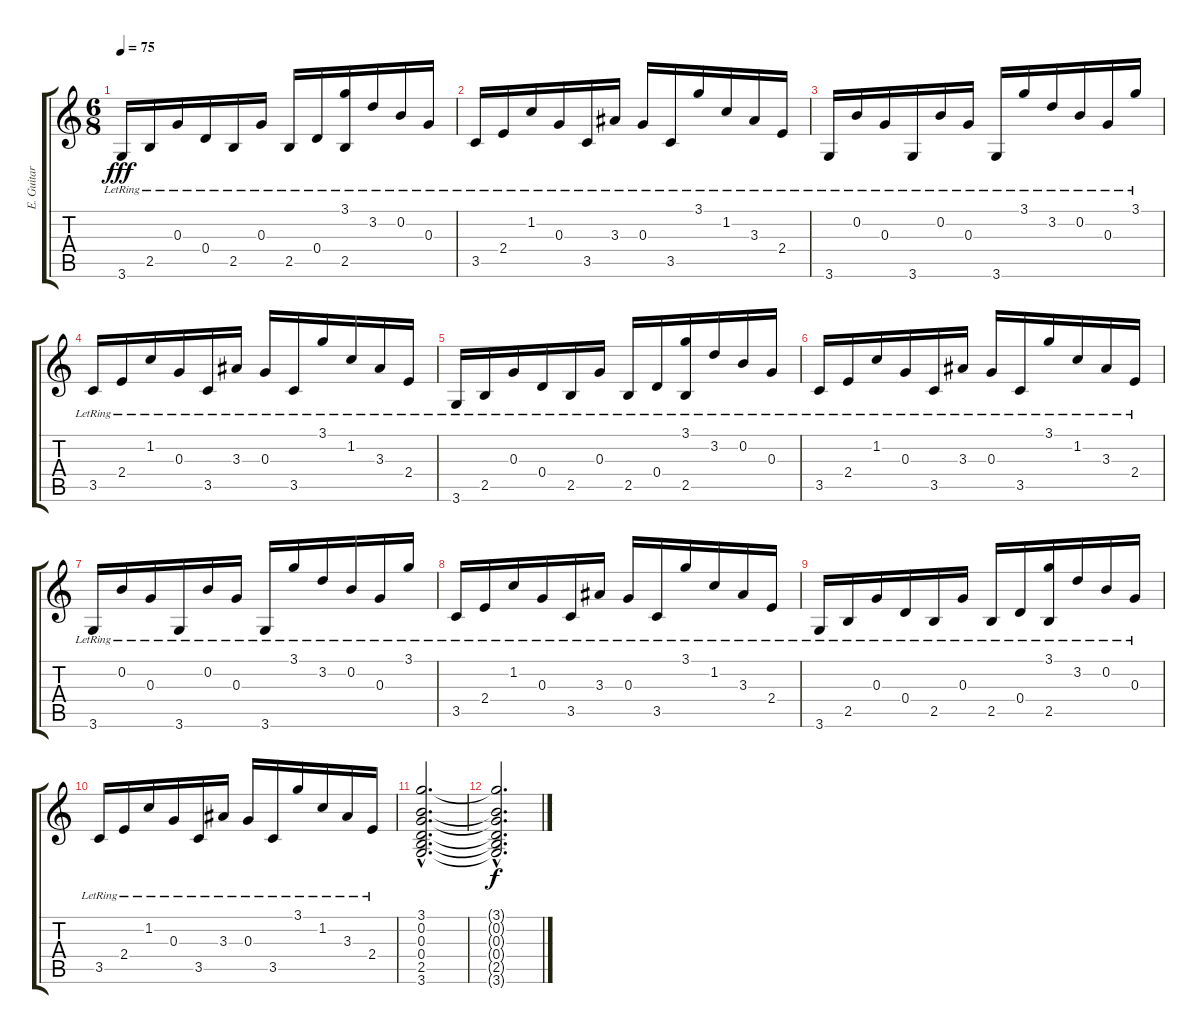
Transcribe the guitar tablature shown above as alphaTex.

\track ("E. Guitar (Clean Left)" "E. Guitar ") {instrument electricguitarclean}
\staff {score tabs}
\tuning (E4 B3 G3 D3 A2 E2) {hide}
\ts (6 8)
\tempo 75
\clef g2
\ks c
3.6{lr}.16{dy fff} 2.5{lr}.16 0.3{lr}.16 0.4{lr}.16 2.5{lr}.16 0.3{lr}.16 2.5{lr}.16 0.4{lr}.16 (3.1{lr} 2.5{lr}).16 3.2{lr}.16 0.2{lr}.16 0.3{lr}.16 |
3.5{lr}.16 2.4{lr}.16 1.2{lr}.16 0.3{lr}.16 3.5{lr}.16 3.3{lr}.16 0.3{lr}.16 3.5{lr}.16 3.1{lr}.16 1.2{lr}.16 3.3{lr}.16 2.4{lr}.16 |
3.6{lr}.16 0.2{lr}.16 0.3{lr}.16 3.6{lr}.16 0.2{lr}.16 0.3{lr}.16 3.6{lr}.16 3.1{lr}.16 3.2{lr}.16 0.2{lr}.16 0.3{lr}.16 3.1{lr}.16 |
3.5{lr}.16 2.4{lr}.16 1.2{lr}.16 0.3{lr}.16 3.5{lr}.16 3.3{lr}.16 0.3{lr}.16 3.5{lr}.16 3.1{lr}.16 1.2{lr}.16 3.3{lr}.16 2.4{lr}.16 |
3.6{lr}.16 2.5{lr}.16 0.3{lr}.16 0.4{lr}.16 2.5{lr}.16 0.3{lr}.16 2.5{lr}.16 0.4{lr}.16 (3.1{lr} 2.5{lr}).16 3.2{lr}.16 0.2{lr}.16 0.3{lr}.16 |
3.5{lr}.16 2.4{lr}.16 1.2{lr}.16 0.3{lr}.16 3.5{lr}.16 3.3{lr}.16 0.3{lr}.16 3.5{lr}.16 3.1{lr}.16 1.2{lr}.16 3.3{lr}.16 2.4{lr}.16 |
3.6{lr}.16 0.2{lr}.16 0.3{lr}.16 3.6{lr}.16 0.2{lr}.16 0.3{lr}.16 3.6{lr}.16 3.1{lr}.16 3.2{lr}.16 0.2{lr}.16 0.3{lr}.16 3.1{lr}.16 |
3.5{lr}.16 2.4{lr}.16 1.2{lr}.16 0.3{lr}.16 3.5{lr}.16 3.3{lr}.16 0.3{lr}.16 3.5{lr}.16 3.1{lr}.16 1.2{lr}.16 3.3{lr}.16 2.4{lr}.16 |
3.6{lr}.16 2.5{lr}.16 0.3{lr}.16 0.4{lr}.16 2.5{lr}.16 0.3{lr}.16 2.5{lr}.16 0.4{lr}.16 (3.1{lr} 2.5{lr}).16 3.2{lr}.16 0.2{lr}.16 0.3{lr}.16 |
3.5{lr}.16 2.4{lr}.16 1.2{lr}.16 0.3{lr}.16 3.5{lr}.16 3.3{lr}.16 0.3{lr}.16 3.5{lr}.16 3.1{lr}.16 1.2{lr}.16 3.3{lr}.16 2.4{lr}.16 |
(3.1{hac} 0.2{hac} 0.3{hac} 0.4{hac} 2.5{hac} 3.6{hac}).2{d} |
(3.1{hac t} 0.2{hac t} 0.3{hac t} 0.4{hac t} 2.5{hac t} 3.6{hac t}).2{d dy f}
